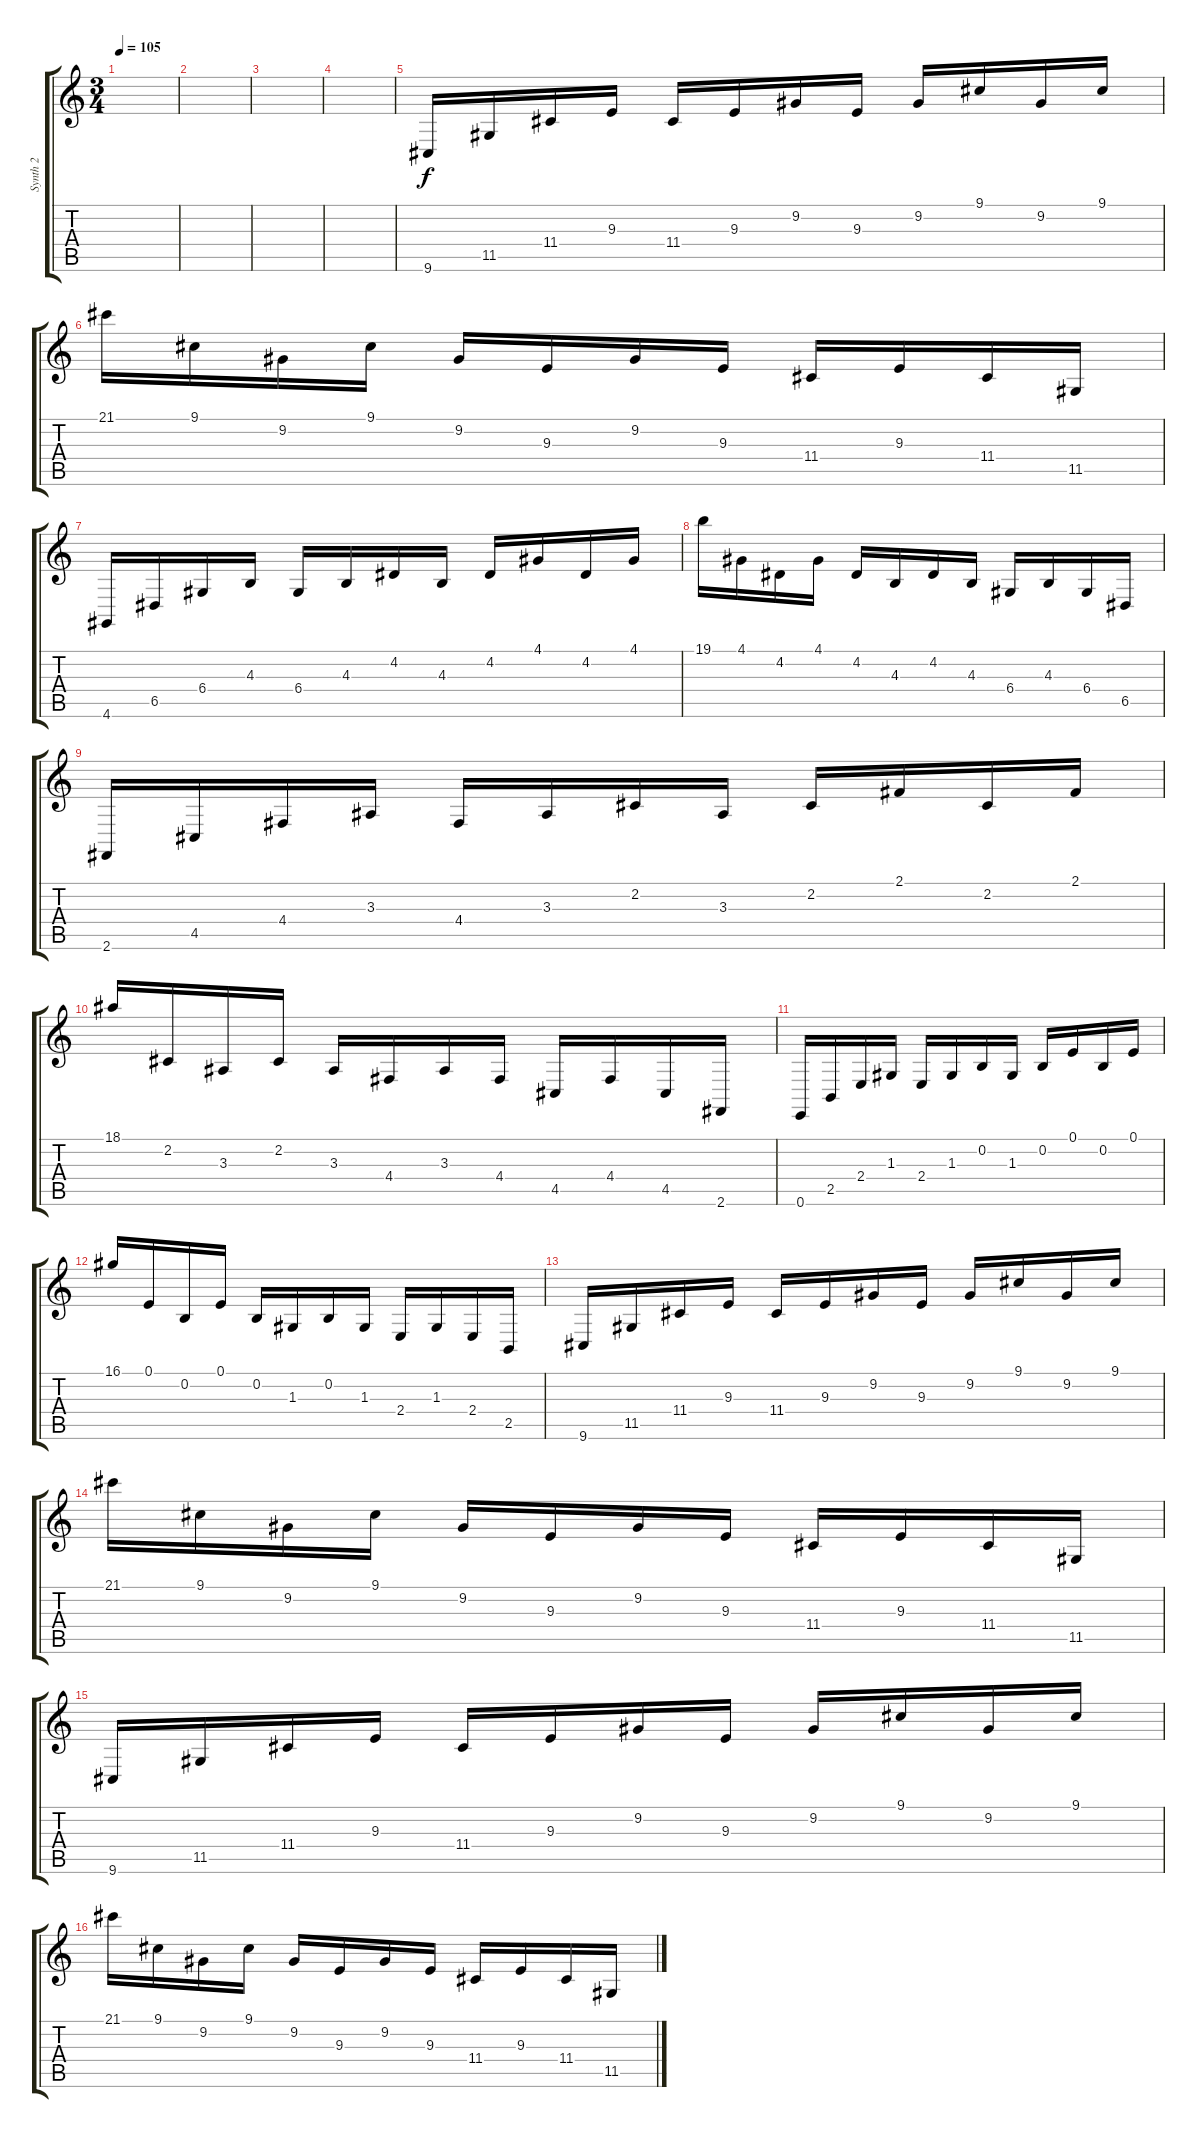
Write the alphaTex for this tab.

\track ("Synth 2" "Synth 2") {instrument lead2sawtooth}
\staff {score tabs}
\tuning (E4 B3 G3 D3 A2 E2) {hide}
\ts (3 4)
\tempo 105
\clef g2
\ks c
|
|
|
|
9.6.16 11.5.16 11.4.16 9.3.16 11.4.16 9.3.16 9.2.16 9.3.16 9.2.16 9.1.16 9.2.16 9.1.16 |
21.1.16 9.1.16 9.2.16 9.1.16 9.2.16 9.3.16 9.2.16 9.3.16 11.4.16 9.3.16 11.4.16 11.5.16 |
4.6.16 6.5.16 6.4.16 4.3.16 6.4.16 4.3.16 4.2.16 4.3.16 4.2.16 4.1.16 4.2.16 4.1.16 |
19.1.16 4.1.16 4.2.16 4.1.16 4.2.16 4.3.16 4.2.16 4.3.16 6.4.16 4.3.16 6.4.16 6.5.16 |
2.6.16 4.5.16 4.4.16 3.3.16 4.4.16 3.3.16 2.2.16 3.3.16 2.2.16 2.1.16 2.2.16 2.1.16 |
18.1.16 2.2.16 3.3.16 2.2.16 3.3.16 4.4.16 3.3.16 4.4.16 4.5.16 4.4.16 4.5.16 2.6.16 |
0.6.16 2.5.16 2.4.16 1.3.16 2.4.16 1.3.16 0.2.16 1.3.16 0.2.16 0.1.16 0.2.16 0.1.16 |
16.1.16 0.1.16 0.2.16 0.1.16 0.2.16 1.3.16 0.2.16 1.3.16 2.4.16 1.3.16 2.4.16 2.5.16 |
9.6.16 11.5.16 11.4.16 9.3.16 11.4.16 9.3.16 9.2.16 9.3.16 9.2.16 9.1.16 9.2.16 9.1.16 |
21.1.16 9.1.16 9.2.16 9.1.16 9.2.16 9.3.16 9.2.16 9.3.16 11.4.16 9.3.16 11.4.16 11.5.16 |
9.6.16 11.5.16 11.4.16 9.3.16 11.4.16 9.3.16 9.2.16 9.3.16 9.2.16 9.1.16 9.2.16 9.1.16 |
21.1.16 9.1.16 9.2.16 9.1.16 9.2.16 9.3.16 9.2.16 9.3.16 11.4.16 9.3.16 11.4.16 11.5.16
